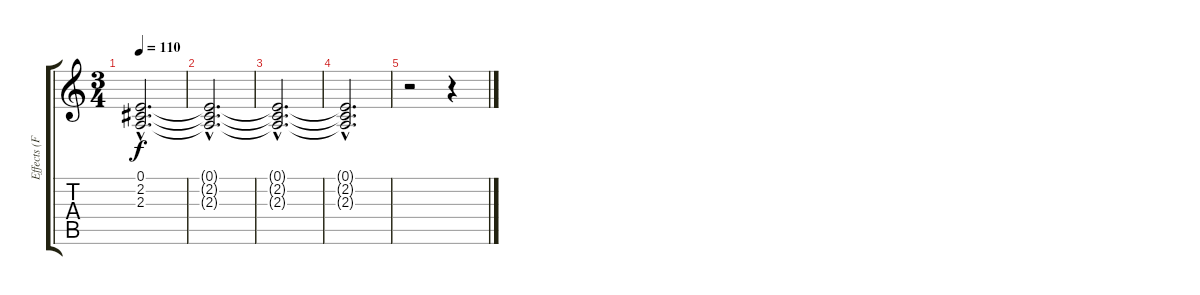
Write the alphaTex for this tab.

\track ("Effects (FX 8 - Sci-Fi)" "Effects (F") {instrument fx8scifi}
\staff {score tabs}
\tuning (E4 B3 G3 D3 A2 E2) {hide}
\ts (3 4)
\tempo 110
\clef g2
\ks c
(0.1{hac t} 2.2{hac t} 2.3{hac t}).2{d dy f} |
(0.1{hac t} 2.2{hac t} 2.3{hac t}).2{d} |
(0.1{hac t} 2.2{hac t} 2.3{hac t}).2{d} |
(0.1{hac t} 2.2{hac t} 2.3{hac t}).2{d} |
r.2 r.4
